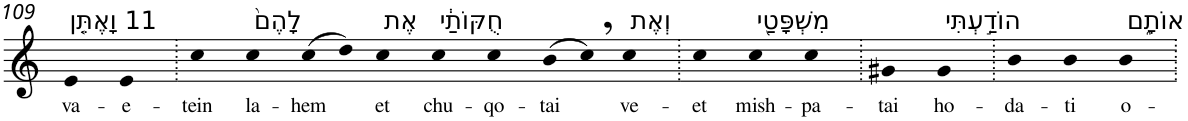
**kern	**text
*part1	*part1
*staff1	*staff1
*I"Piano	*
*I'Pno	*
!!LO:PB:g=z
*clefG2	*
*k[]	*
=109	=109
!LO:TX:a:t=11 וָאֶתֵּ֤ן	!
!	!LO:LY:b
4e	va-
!	!LO:LY:b
4e	-e-
=110.	=110.
!	!LO:LY:b
4cc	-tein
!LO:TX:a:t=לָהֶם֙	!
!	!LO:LY:b
4cc	la-
!	!LO:LY:b
(>8cc	-hem
8dd)	.
!LO:TX:a:t=אֶת	!
!	!LO:LY:b
4cc	et
!LO:TX:a:t=חֻקּוֹתַ֔י	!
!	!LO:LY:b
4cc	chu-
!	!LO:LY:b
4cc	-qo-
!	!LO:LY:b
(>8b	-tai
8cc,)	.
!LO:TX:a:t=וְאֶת	!
!	!LO:LY:b
4cc	ve-
=111.	=111.
!	!LO:LY:b
4cc	-et
!LO:TX:a:t=מִשְׁפָּטַ֖י	!
!	!LO:LY:b
4cc	mish-
!	!LO:LY:b
4cc	-pa-
=112.	=112.
!	!LO:LY:b
4g#X	-tai
!LO:TX:a:t=הוֹדַ֣עְתִּי	!
!	!LO:LY:b
4g#	ho-
=113.	=113.
!	!LO:LY:b
4b	-da-
!	!LO:LY:b
4b	-ti
!LO:TX:a:t=אוֹתָ֑ם	!
!	!LO:LY:b
4b	o-
=.	=.
*-	*-
